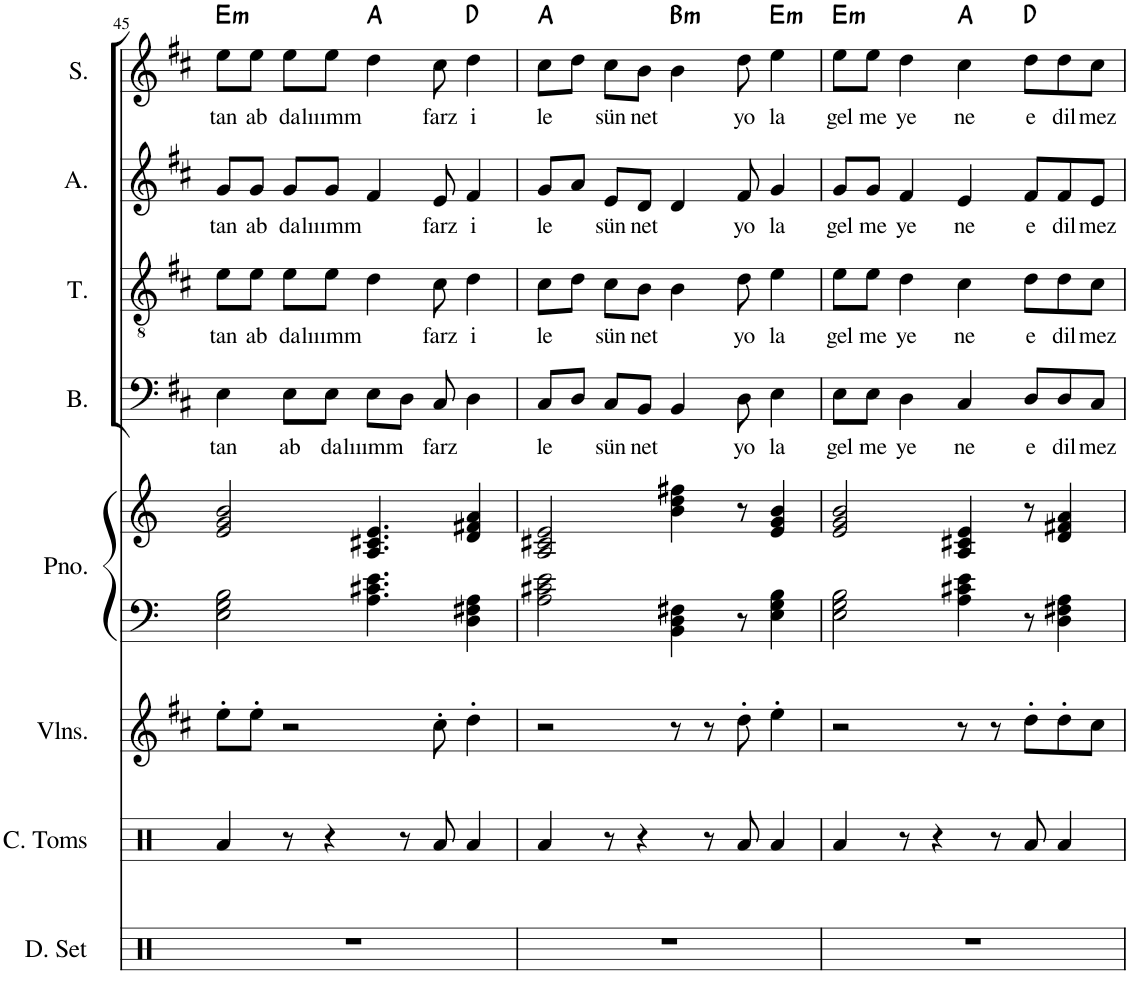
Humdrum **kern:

**kern	**kern	**kern	**kern	**kern	**kern	**text	**kern	**text	**kern	**text	**kern	**text	**harte
*part8	*part7	*part6	*part5	*part5	*part4	*part4	*part3	*part3	*part2	*part2	*part1	*part1	*part1
*staff9	*staff8	*staff7	*staff6	*staff5	*staff4	*staff4	*staff3	*staff3	*staff2	*staff2	*staff1	*staff1	*
*I"Drumset	*I"Concert Toms	*I"Kemanlar	*I"Piyano	*	*I"Bass	*	*I"Tenor	*	*I"Alto	*	*I"Soprano	*	*
*I'D. Set	*I'C. Toms	*	*I'Pno.	*	*I'B.	*	*I'T.	*	*I'A.	*	*I'S.	*	*
!!LO:PB:g=z
*clefX	*clefX	*clefG2	*clefF4	*clefG2	*clefF4	*	*clefGv2	*	*clefG2	*	*clefG2	*	*
*k[]	*k[]	*k[f#c#]	*k[]	*k[]	*k[f#c#]	*	*k[f#c#]	*	*k[f#c#]	*	*k[f#c#]	*	*
*M9/8	*M9/8	*M9/8	*M9/8	*M9/8	*M9/8	*	*M9/8	*	*M9/8	*	*M9/8	*	*
=45	=45	=45	=45	=45	=45	=45	=45	=45	=45	=45	=45	=45	=45
!	!	!	!	!	!	!LO:LY:b	!	!LO:LY:b	!	!LO:LY:b	!	!LO:LY:b	!LO:H:kt=m
8%9r	4Ra/	8ee'\L	2E\ 2G\ 2B\	2e/ 2g/ 2b/	4E\	tan	8e\L	tan	8g/L	tan	8ee\L	tan	E:min
!	!	!	!	!	!	!	!	!LO:LY:b	!	!LO:LY:b	!	!LO:LY:b	!
.	.	8ee'\J	.	.	.	.	8e\J	ab	8g/J	ab	8ee\J	ab	.
!	!	!	!	!	!	!LO:LY:b	!	!LO:LY:b	!	!LO:LY:b	!	!LO:LY:b	!
.	8r	2r	.	.	8E\L	ab	8e\L	da	8g/L	da	8ee\L	da	.
!	!	!	!	!	!	!LO:LY:b	!	!LO:LY:b	!	!LO:LY:b	!	!LO:LY:b	!
.	4r	.	.	.	8E\J	da	8e\J	lııımm	8g/J	lııımm	8ee\J	lııımm	.
!	!	!	!	!	!	!LO:LY:b	!	!	!	!	!	!	!
.	.	.	4.A\ 4.c#X\ 4.e\	4.A/ 4.c#X/ 4.e/	8E\L	lııımm	4d\	.	4f#/	.	4dd\	.	A:maj
.	8r	.	.	.	8D\J	.	.	.	.	.	.	.	.
!	!	!	!	!	!	!LO:LY:b	!	!LO:LY:b	!	!LO:LY:b	!	!LO:LY:b	!
.	8Ra/	8cc#'\	.	.	8C#/	farz	8c#\	farz	8e/	farz	8cc#\	farz	.
!	!	!	!	!	!	!	!	!LO:LY:b	!	!LO:LY:b	!	!LO:LY:b	!
.	4Ra/	4dd'\	4D\ 4F#X\ 4A\	4d/ 4f#X/ 4a/	4D\	.	4d\	i	4f#/	i	4dd\	i	D:maj
=46	=46	=46	=46	=46	=46	=46	=46	=46	=46	=46	=46	=46	=46
!	!	!	!	!	!	!LO:LY:b	!	!LO:LY:b	!	!LO:LY:b	!	!LO:LY:b	!
8%9r	4Ra/	2r	2A\ 2c#X\ 2e\	2A/ 2c#X/ 2e/	8C#/L	le	8c#\L	le	8g/L	le	8cc#\L	le	A:maj
.	.	.	.	.	8D/J	.	8d\J	.	8a/J	.	8dd\J	.	.
!	!	!	!	!	!	!LO:LY:b	!	!LO:LY:b	!	!LO:LY:b	!	!LO:LY:b	!
.	8r	.	.	.	8C#/L	sün	8c#\L	sün	8e/L	sün	8cc#\L	sün	.
!	!	!	!	!	!	!LO:LY:b	!	!LO:LY:b	!	!LO:LY:b	!	!LO:LY:b	!
.	4r	.	.	.	8BB/J	net	8B\J	net	8d/J	net	8b\J	net	.
!	!	!	!	!	!	!	!	!	!	!	!	!	!LO:H:kt=m
.	.	8r	4BB\ 4D\ 4F#X\	4b\ 4dd\ 4ff#X\	4BB/	.	4B\	.	4d/	.	4b\	.	B:min
.	8r	8r	.	.	.	.	.	.	.	.	.	.	.
!	!	!	!	!	!	!LO:LY:b	!	!LO:LY:b	!	!LO:LY:b	!	!LO:LY:b	!
.	8Ra/	8dd'\	8r	8r	8D\	yo	8d\	yo	8f#/	yo	8dd\	yo	.
!	!	!	!	!	!	!LO:LY:b	!	!LO:LY:b	!	!LO:LY:b	!	!LO:LY:b	!LO:H:kt=m
.	4Ra/	4ee'\	4E\ 4G\ 4B\	4e/ 4g/ 4b/	4E\	la	4e\	la	4g/	la	4ee\	la	E:min
=47	=47	=47	=47	=47	=47	=47	=47	=47	=47	=47	=47	=47	=47
!	!	!	!	!	!	!LO:LY:b	!	!LO:LY:b	!	!LO:LY:b	!	!LO:LY:b	!LO:H:kt=m
8%9r	4Ra/	2r	2E\ 2G\ 2B\	2e/ 2g/ 2b/	8E\L	gel	8e\L	gel	8g/L	gel	8ee\L	gel	E:min
!	!	!	!	!	!	!LO:LY:b	!	!LO:LY:b	!	!LO:LY:b	!	!LO:LY:b	!
.	.	.	.	.	8E\J	me	8e\J	me	8g/J	me	8ee\J	me	.
!	!	!	!	!	!	!LO:LY:b	!	!LO:LY:b	!	!LO:LY:b	!	!LO:LY:b	!
.	8r	.	.	.	4D\	ye	4d\	ye	4f#/	ye	4dd\	ye	.
.	4r	.	.	.	.	.	.	.	.	.	.	.	.
!	!	!	!	!	!	!LO:LY:b	!	!LO:LY:b	!	!LO:LY:b	!	!LO:LY:b	!
.	.	8r	4A\ 4c#X\ 4e\	4A/ 4c#X/ 4e/	4C#/	ne	4c#\	ne	4e/	ne	4cc#\	ne	A:maj
.	8r	8r	.	.	.	.	.	.	.	.	.	.	.
!	!	!	!	!	!	!LO:LY:b	!	!LO:LY:b	!	!LO:LY:b	!	!LO:LY:b	!
.	8Ra/	8dd'\L	8r	8r	8D/L	e	8d\L	e	8f#/L	e	8dd\L	e	D:maj
!	!	!	!	!	!	!LO:LY:b	!	!LO:LY:b	!	!LO:LY:b	!	!LO:LY:b	!
.	4Ra/	8dd'\	4D\ 4F#X\ 4A\	4d/ 4f#X/ 4a/	8D/	dil	8d\	dil	8f#/	dil	8dd\	dil	.
!	!	!	!	!	!	!LO:LY:b	!	!LO:LY:b	!	!LO:LY:b	!	!LO:LY:b	!
.	.	8cc#\J	.	.	8C#/J	mez	8c#\J	mez	8e/J	mez	8cc#\J	mez	.
=	=	=	=	=	=	=	=	=	=	=	=	=	=
*-	*-	*-	*-	*-	*-	*-	*-	*-	*-	*-	*-	*-	*-
